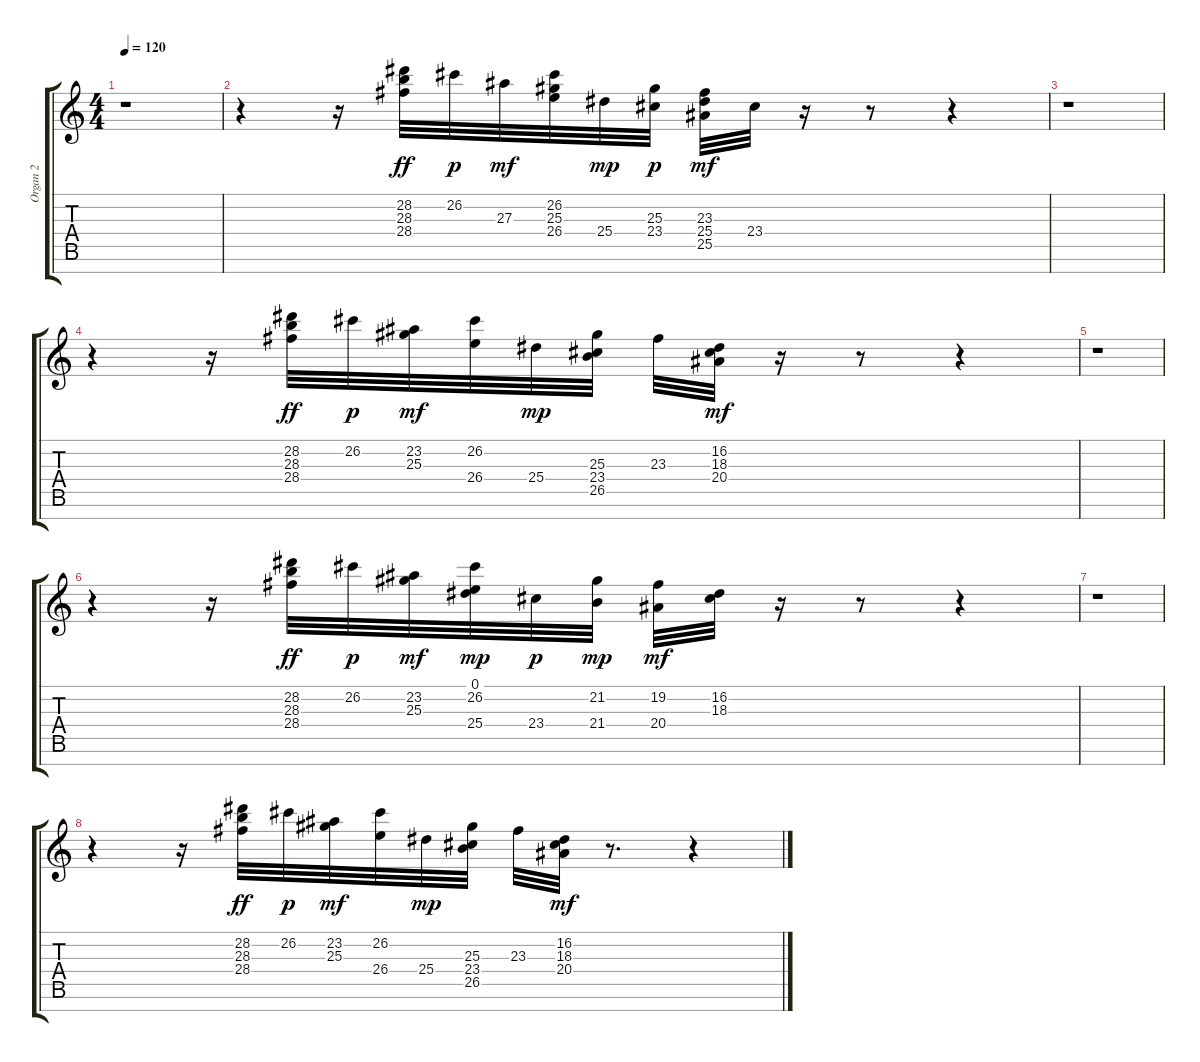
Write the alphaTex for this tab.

\track ("Organ 2" "Organ 2") {instrument rockorgan}
\staff {score tabs}
\tuning (E5 B3 G3 D3 A2 E2 B1) {hide}
\ts (4 4)
\tempo 120
\clef g2
\ks c
r.1{dy f} |
r.4 r.16 (28.2 28.3 28.4).32{dy ff} 26.2.32{dy p} 27.3.32{dy mf} (26.2 25.3 26.4).32 25.4.32{dy mp} (25.3 23.4).32{dy p} (23.3 25.4 25.5).32{dy mf} 23.4.32 r.16 r.8 r.4 |
r.1 |
r.4 r.16 (28.2 28.3 28.4).32{dy ff} 26.2.32{dy p} (23.2 25.3).32{dy mf} (26.2 26.4).32 25.4.32{dy mp} (25.3 23.4 26.5).32 23.3.32 (16.2 18.3 20.4).32{dy mf} r.16 r.8 r.4 |
r.1 |
r.4 r.16 (28.2 28.3 28.4).32{dy ff} 26.2.32{dy p} (23.2 25.3).32{dy mf} (0.1 26.2 25.4).32{dy mp} 23.4.32{dy p} (21.2 21.4).32{dy mp} (19.2 20.4).32{dy mf} (16.2 18.3).32 r.16 r.8 r.4 |
r.1 |
r.4 r.16 (28.2 28.3 28.4).32{dy ff} 26.2.32{dy p} (23.2 25.3).32{dy mf} (26.2 26.4).32 25.4.32{dy mp} (25.3 23.4 26.5).32 23.3.32 (16.2 18.3 20.4).32{dy mf} r.8{d} r.4
